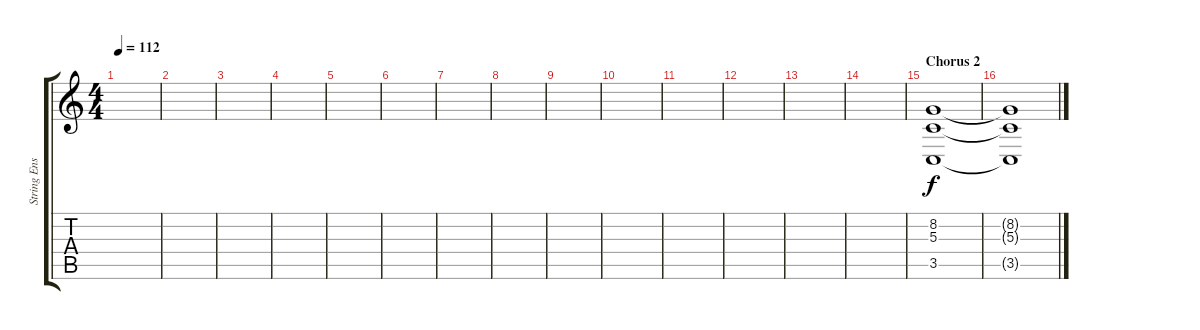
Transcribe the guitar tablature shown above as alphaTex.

\track ("String Ensemble" "String Ens") {instrument stringensemble1}
\staff {score tabs}
\tuning (E4 B3 G3 D3 A2 E2) {hide}
\ts (4 4)
\tempo 112
\clef g2
\ks c
|
|
|
|
|
|
|
|
|
|
|
|
|
|
\section ("" "Chorus 2")
(8.2 5.3 3.5).1 |
(8.2{t} 5.3{t} 3.5{t}).1
